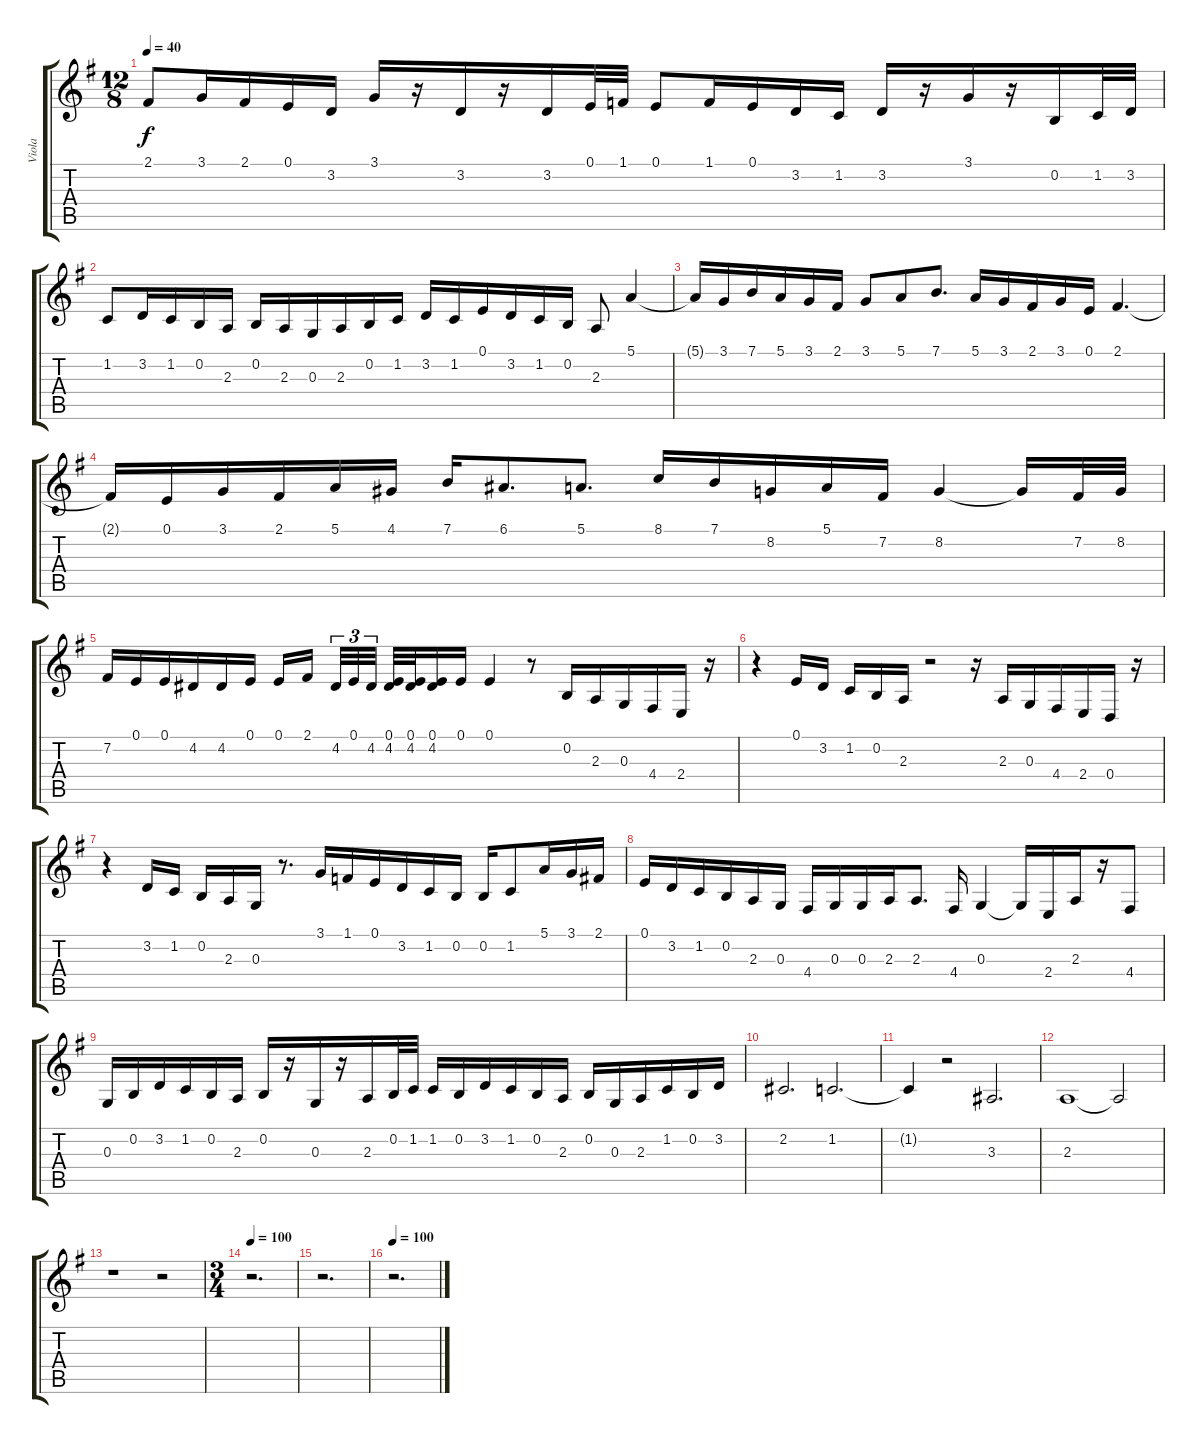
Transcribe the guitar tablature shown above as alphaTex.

\track ("Viola" "Viola") {instrument viola}
\staff {score tabs}
\tuning (E4 B3 G3 D3 A2 E2) {hide}
\ts (12 8)
\tempo 40
\clef g2
\ks g
2.1.8{dy f} 3.1.16 2.1.16 0.1.16 3.2.16 3.1.16 r.16 3.2.16 r.16 3.2.16 0.1.32 1.1.32 0.1.8 1.1.16 0.1.16 3.2.16 1.2.16 3.2.16 r.16 3.1.16 r.16 0.2.16 1.2.32 3.2.32 |
1.2.8 3.2.16 1.2.16 0.2.16 2.3.16 0.2.16 2.3.16 0.3.16 2.3.16 0.2.16 1.2.16 3.2.16 1.2.16 0.1.16 3.2.16 1.2.16 0.2.16 2.3.8 5.1.4 |
5.1{t}.16 3.1.16 7.1.16 5.1.16 3.1.16 2.1.16 3.1.8 5.1.8 7.1.8{d} 5.1.16 3.1.16 2.1.16 3.1.16 0.1.16 2.1.4{d} |
2.1{t}.16 0.1.16 3.1.16 2.1.16 5.1.16 4.1.16 7.1.16 6.1.8{d} 5.1.8{d} 8.1.16 7.1.16 8.2.16 5.1.16 7.2.16 8.2.4 8.2{t}.16 7.2.32 8.2.32 |
7.2.16 0.1.16 0.1.16 4.2.16 4.2.16 0.1.16 0.1.16 2.1.16{beam splitsecondary} 4.2.32{tu (3 2)} 0.1.32{tu (3 2)} 4.2.32{tu (3 2) beam splitsecondary} (0.1 4.2).32 (0.1 4.2).32 (0.1 4.2).16 0.1.16 0.1.4 r.8 0.2.16 2.3.16 0.3.16 4.4.16 2.4.16 r.16 |
r.4 0.1.16 3.2.16 1.2.16 0.2.16 2.3.16 r.2 r.16 2.3.16 0.3.16 4.4.16 2.4.16 0.4.16 r.16 |
r.4 3.2.16 1.2.16 0.2.16 2.3.16 0.3.16 r.8{d} 3.1.16 1.1.16 0.1.16 3.2.16 1.2.16 0.2.16 0.2.16 1.2.8 5.1.16 3.1.16 2.1.16 |
0.1.16 3.2.16 1.2.16 0.2.16 2.3.16 0.3.16 4.4.16 0.3.16 0.3.16 2.3.16 2.3.8{d} 4.4.16 0.3.4 0.3{t}.16 2.4.16 2.3.16 r.16 4.4.8 |
0.3.16 0.2.16 3.2.16 1.2.16 0.2.16 2.3.16 0.2.16 r.16 0.3.16 r.16 2.3.16 0.2.32 1.2.32 1.2.16 0.2.16 3.2.16 1.2.16 0.2.16 2.3.16 0.2.16 0.3.16 2.3.16 1.2.16 0.2.16 3.2.16 |
2.2.2{d} 1.2.2{d} |
1.2{t}.4 r.2 3.3.2{d} |
2.3.1 2.3{t}.2 |
r.1 r.2 |
\ts (3 4)
\tempo 100
r.2{d} |
r.2{d} |
\tempo 100
r.2{d}
